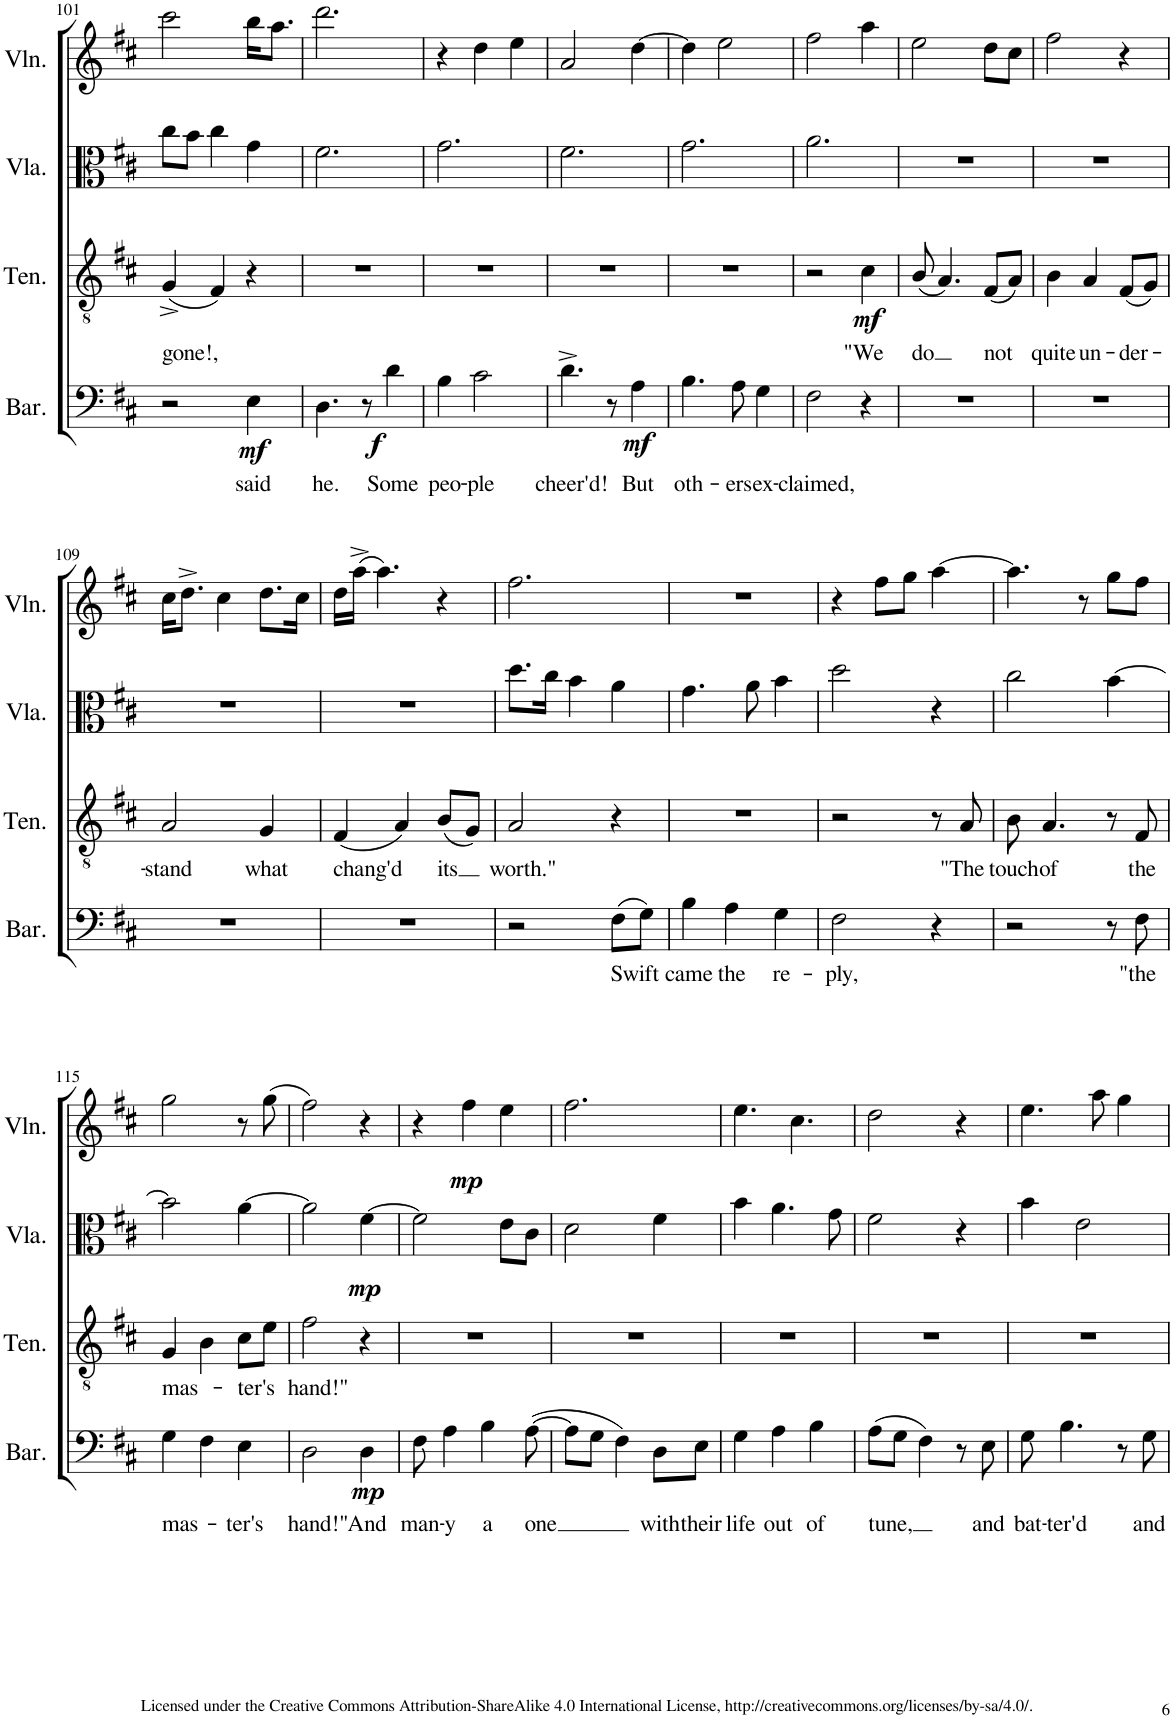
**kern	**text	**dynam	**kern	**text	**dynam	**kern	**dynam	**kern	**dynam
*part4	*part4	*part4	*part3	*part3	*part3	*part2	*part2	*part1	*part1
*staff4	*staff4	*staff4	*staff3	*staff3	*staff3	*staff2	*staff2	*staff1	*staff1
*I"Baritone	*	*	*I"Tenor	*	*	*I"Viola	*	*I"Violin	*
*I'Bar.	*	*	*I'Ten.	*	*	*I'Vla.	*	*I'Vln.	*
!!LO:PB:g=z
*clefF4	*	*	*clefGv2	*	*	*clefC3	*	*clefG2	*
*k[f#c#]	*	*	*k[f#c#]	*	*	*k[f#c#]	*	*k[f#c#]	*
*M3/4	*	*	*M3/4	*	*	*M3/4	*	*M3/4	*
=101	=101	=101	=101	=101	=101	=101	=101	=101	=101
!	!	!	!	!LO:LY:b	!	!	!	!	!
2r	.	.	(4G^/	gone!,	.	8cc#\L	.	2ccc#\	.
.	.	.	.	.	.	8b\J	.	.	.
.	.	.	4F#/)	.	.	4cc#\	.	.	.
!	!LO:LY:b	!LO:DY:b	!	!	!	!	!	!	!
4E\	said	mf	4r	.	.	4g\	.	16bb\KL	.
.	.	.	.	.	.	.	.	8.aa\J	.
=102	=102	=102	=102	=102	=102	=102	=102	=102	=102
!	!LO:LY:b	!	!	!	!	!	!	!	!
4.D\	he.	.	2.r	.	.	2.f#\	.	2.ddd\	.
8r	.	.	.	.	.	.	.	.	.
!	!LO:LY:b	!LO:DY:b	!	!	!	!	!	!	!
4d\	Some	f	.	.	.	.	.	.	.
=103	=103	=103	=103	=103	=103	=103	=103	=103	=103
!	!LO:LY:b	!	!	!	!	!	!	!	!
4B\	peo-	.	2.r	.	.	2.g\	.	4r	.
!	!LO:LY:b	!	!	!	!	!	!	!	!
2c#\	-ple	.	.	.	.	.	.	4dd\	.
.	.	.	.	.	.	.	.	4ee\	.
=104	=104	=104	=104	=104	=104	=104	=104	=104	=104
!	!LO:LY:b	!	!	!	!	!	!	!	!
4.d^\	cheer'd!	.	2.r	.	.	2.f#\	.	2a/	.
8r	.	.	.	.	.	.	.	.	.
!	!LO:LY:b	!LO:DY:b	!	!	!	!	!	!	!
4A\	But	mf	.	.	.	.	.	[4dd\	.
=105	=105	=105	=105	=105	=105	=105	=105	=105	=105
!	!LO:LY:b	!	!	!	!	!	!	!	!
4.B\	oth-	.	2.r	.	.	2.g\	.	4dd\]	.
.	.	.	.	.	.	.	.	2ee\	.
!	!LO:LY:b	!	!	!	!	!	!	!	!
8A\	-ers	.	.	.	.	.	.	.	.
!	!LO:LY:b	!	!	!	!	!	!	!	!
4G\	ex-	.	.	.	.	.	.	.	.
=106	=106	=106	=106	=106	=106	=106	=106	=106	=106
!	!LO:LY:b	!	!	!	!	!	!	!	!
2F#\	-claimed,	.	2r	.	.	2.a\	.	2ff#\	.
!	!	!	!	!LO:LY:b	!LO:DY:b	!	!	!	!
4r	.	.	4c#\	"We	mf	.	.	4aa\	.
=107	=107	=107	=107	=107	=107	=107	=107	=107	=107
!	!	!	!	!LO:LY:b	!	!	!	!	!
2.r	.	.	(8B/	do	.	2.r	.	2ee\	.
.	.	.	4.A/)	.	.	.	.	.	.
!	!	!	!	!LO:LY:b	!	!	!	!	!
.	.	.	(8F#/L	not	.	.	.	8dd\L	.
.	.	.	8A/J)	.	.	.	.	8cc#\J	.
=108	=108	=108	=108	=108	=108	=108	=108	=108	=108
!	!	!	!	!LO:LY:b	!	!	!	!	!
2.r	.	.	4B\	quite	.	2.r	.	2ff#\	.
!	!	!	!	!LO:LY:b	!	!	!	!	!
.	.	.	4A/	un-	.	.	.	.	.
!	!	!	!	!LO:LY:b	!	!	!	!	!
.	.	.	(8F#/L	-der-	.	.	.	4r	.
.	.	.	8G/J)	.	.	.	.	.	.
!!LO:LB:g=z
=109	=109	=109	=109	=109	=109	=109	=109	=109	=109
!	!	!	!	!LO:LY:b	!	!	!	!	!
2.r	.	.	2A/	-stand	.	2.r	.	16cc#\KL	.
.	.	.	.	.	.	.	.	8.dd^\J	.
.	.	.	.	.	.	.	.	4cc#\	.
!	!	!	!	!LO:LY:b	!	!	!	!	!
.	.	.	4G/	what	.	.	.	8.dd\L	.
.	.	.	.	.	.	.	.	16cc#\Jk	.
=110	=110	=110	=110	=110	=110	=110	=110	=110	=110
!	!	!	!	!LO:LY:b	!	!	!	!	!
2.r	.	.	(4F#/	chang'd	.	2.r	.	16dd\LL	.
.	.	.	.	.	.	.	.	(16aa^\JJ	.
.	.	.	.	.	.	.	.	4.aa\)	.
.	.	.	4A/)	.	.	.	.	.	.
!	!	!	!	!LO:LY:b	!	!	!	!	!
.	.	.	(8B/L	its	.	.	.	4r	.
.	.	.	8G/J)	.	.	.	.	.	.
=111	=111	=111	=111	=111	=111	=111	=111	=111	=111
!	!	!	!	!LO:LY:b	!	!	!	!	!
2r	.	.	2A/	worth."	.	8.dd\L	.	2.ff#\	.
.	.	.	.	.	.	16cc#\Jk	.	.	.
.	.	.	.	.	.	4b\	.	.	.
!	!LO:LY:b	!	!	!	!	!	!	!	!
(8F#\L	Swift	.	4r	.	.	4a\	.	.	.
8G\J)	.	.	.	.	.	.	.	.	.
=112	=112	=112	=112	=112	=112	=112	=112	=112	=112
!	!LO:LY:b	!	!	!	!	!	!	!	!
4B\	came	.	2.r	.	.	4.g\	.	2.r	.
!	!LO:LY:b	!	!	!	!	!	!	!	!
4A\	the	.	.	.	.	.	.	.	.
.	.	.	.	.	.	8a\	.	.	.
!	!LO:LY:b	!	!	!	!	!	!	!	!
4G\	re-	.	.	.	.	4b\	.	.	.
=113	=113	=113	=113	=113	=113	=113	=113	=113	=113
!	!LO:LY:b	!	!	!	!	!	!	!	!
2F#\	-ply,	.	2r	.	.	2dd\	.	4r	.
.	.	.	.	.	.	.	.	8ff#\L	.
.	.	.	.	.	.	.	.	8gg\J	.
4r	.	.	8r	.	.	4r	.	[4aa\	.
!	!	!	!	!LO:LY:b	!	!	!	!	!
.	.	.	8A/	"The	.	.	.	.	.
=114	=114	=114	=114	=114	=114	=114	=114	=114	=114
!	!	!	!	!LO:LY:b	!	!	!	!	!
2r	.	.	8B\	touch	.	2cc#\	.	4.aa\]	.
!	!	!	!	!LO:LY:b	!	!	!	!	!
.	.	.	4.A/	of	.	.	.	.	.
.	.	.	.	.	.	.	.	8r	.
8r	.	.	8r	.	.	[4b\	.	8gg\L	.
!	!LO:LY:b	!	!	!LO:LY:b	!	!	!	!	!
8F#\	"the	.	8F#/	the	.	.	.	8ff#\J	.
!!LO:LB:g=z
=115	=115	=115	=115	=115	=115	=115	=115	=115	=115
!	!LO:LY:b	!	!	!LO:LY:b	!	!	!	!	!
4G\	mas-	.	4G/	mas-	.	2b\]	.	2gg\	.
4F#\	.	.	4B\	.	.	.	.	.	.
!	!LO:LY:b	!	!	!LO:LY:b	!	!	!	!	!
4E\	-ter's	.	8c#\L	-ter's	.	[4a\	.	8r	.
.	.	.	8e\J	.	.	.	.	(8gg\	.
=116	=116	=116	=116	=116	=116	=116	=116	=116	=116
!	!LO:LY:b	!	!	!LO:LY:b	!	!	!	!	!
2D\	hand!"	.	2f#\	hand!"	.	2a\]	.	2ff#\)	.
!	!LO:LY:b	!LO:DY:b	!	!	!	!	!LO:DY:b	!	!
4D\	And	mp	4r	.	.	[4f#\	mp	4r	.
=117	=117	=117	=117	=117	=117	=117	=117	=117	=117
!	!LO:LY:b	!	!	!	!	!	!	!	!
8F#\	man-	.	2.r	.	.	2f#\]	.	4r	.
!	!LO:LY:b	!	!	!	!	!	!	!	!
4A\	-y	.	.	.	.	.	.	.	.
!	!	!	!	!	!	!	!	!	!LO:DY:b
.	.	.	.	.	.	.	.	4ff#\	mp
!	!LO:LY:b	!	!	!	!	!	!	!	!
4B\	a	.	.	.	.	.	.	.	.
.	.	.	.	.	.	8e\L	.	4ee\	.
!	!LO:LY:b	!	!	!	!	!	!	!	!
([8A\	one	.	.	.	.	8c#\J	.	.	.
=118	=118	=118	=118	=118	=118	=118	=118	=118	=118
8A\L]	.	.	2.r	.	.	2d\	.	2.ff#\	.
8G\J	.	.	.	.	.	.	.	.	.
4F#\)	.	.	.	.	.	.	.	.	.
!	!LO:LY:b	!	!	!	!	!	!	!	!
8D\L	with	.	.	.	.	4f#\	.	.	.
!	!LO:LY:b	!	!	!	!	!	!	!	!
8E\J	their	.	.	.	.	.	.	.	.
=119	=119	=119	=119	=119	=119	=119	=119	=119	=119
!	!LO:LY:b	!	!	!	!	!	!	!	!
4G\	life	.	2.r	.	.	4b\	.	4.ee\	.
!	!LO:LY:b	!	!	!	!	!	!	!	!
4A\	out	.	.	.	.	4.a\	.	.	.
.	.	.	.	.	.	.	.	4.cc#\	.
!	!LO:LY:b	!	!	!	!	!	!	!	!
4B\	of	.	.	.	.	.	.	.	.
.	.	.	.	.	.	8g\	.	.	.
=120	=120	=120	=120	=120	=120	=120	=120	=120	=120
!	!LO:LY:b	!	!	!	!	!	!	!	!
(8A\L	tune,	.	2.r	.	.	2f#\	.	2dd\	.
8G\J	.	.	.	.	.	.	.	.	.
4F#\)	.	.	.	.	.	.	.	.	.
8r	.	.	.	.	.	4r	.	4r	.
!	!LO:LY:b	!	!	!	!	!	!	!	!
8E\	and	.	.	.	.	.	.	.	.
=121	=121	=121	=121	=121	=121	=121	=121	=121	=121
!	!LO:LY:b	!	!	!	!	!	!	!	!
8G\	bat-	.	2.r	.	.	4b\	.	4.ee\	.
!	!LO:LY:b	!	!	!	!	!	!	!	!
4.B\	-ter'd	.	.	.	.	.	.	.	.
.	.	.	.	.	.	2e\	.	.	.
.	.	.	.	.	.	.	.	8aa\	.
8r	.	.	.	.	.	.	.	4gg\	.
!	!LO:LY:b	!	!	!	!	!	!	!	!
8G\	and	.	.	.	.	.	.	.	.
=	=	=	=	=	=	=	=	=	=
*-	*-	*-	*-	*-	*-	*-	*-	*-	*-
